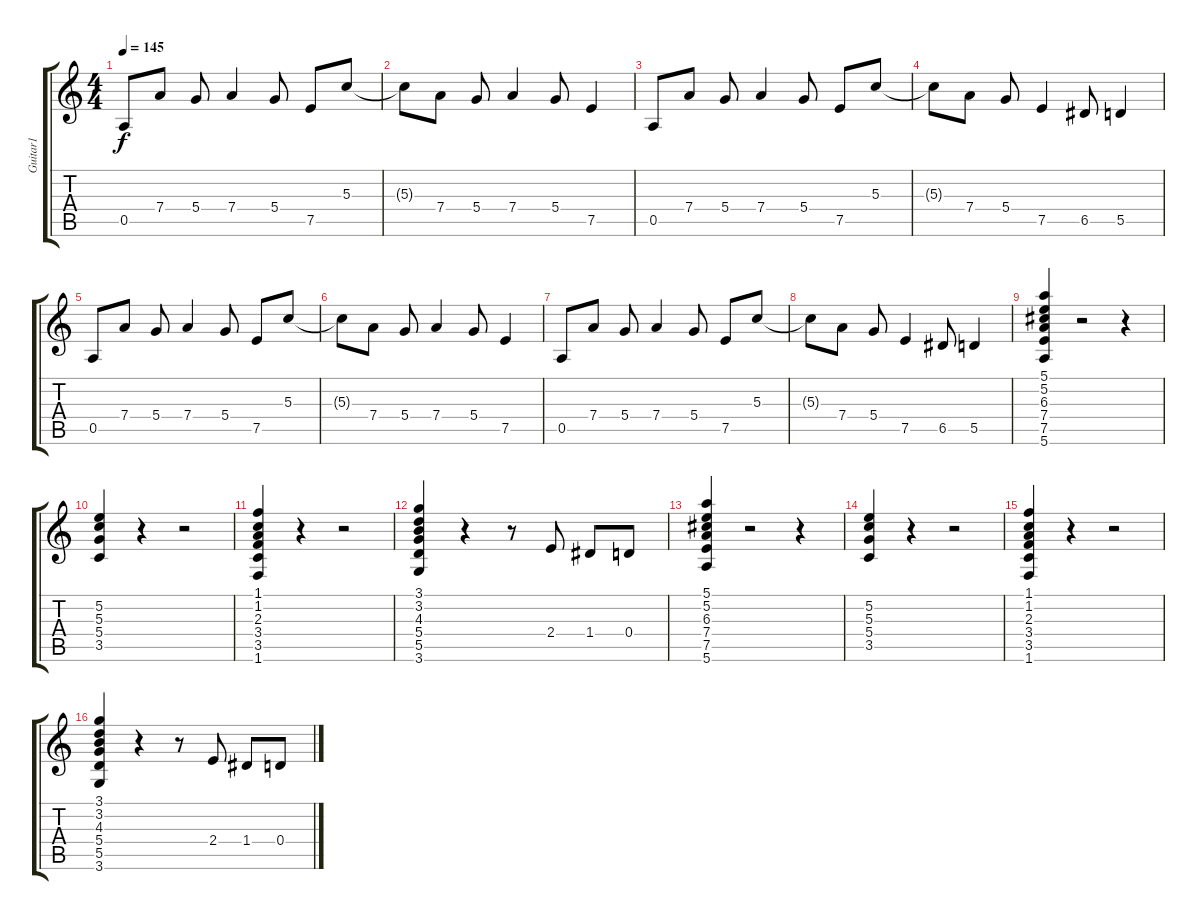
\track ("Guitar1" "Guitar1") {instrument distortionguitar}
\staff {score tabs}
\tuning (E4 B3 G3 D3 A2 E2) {hide}
\ts (4 4)
\tempo 145
\clef g2
\ks c
0.5.8{dy f instrument distortionguitar} 7.4.8 5.4.8 7.4.4 5.4.8 7.5.8 5.3.8 |
5.3{t}.8 7.4.8 5.4.8 7.4.4 5.4.8 7.5.4 |
0.5.8 7.4.8 5.4.8 7.4.4 5.4.8 7.5.8 5.3.8 |
5.3{t}.8 7.4.8 5.4.8 7.5.4 6.5.8 5.5.4 |
0.5.8 7.4.8 5.4.8 7.4.4 5.4.8 7.5.8 5.3.8 |
5.3{t}.8 7.4.8 5.4.8 7.4.4 5.4.8 7.5.4 |
0.5.8 7.4.8 5.4.8 7.4.4 5.4.8 7.5.8 5.3.8 |
5.3{t}.8 7.4.8 5.4.8 7.5.4 6.5.8 5.5.4 |
(5.1 5.2 6.3 7.4 7.5 5.6).4 r.2 r.4 |
(5.2 5.3 5.4 3.5).4 r.4 r.2 |
(1.1 1.2 2.3 3.4 3.5 1.6).4 r.4 r.2 |
(3.1 3.2 4.3 5.4 5.5 3.6).4 r.4 r.8 2.4.8 1.4.8 0.4.8 |
(5.1 5.2 6.3 7.4 7.5 5.6).4 r.2 r.4 |
(5.2 5.3 5.4 3.5).4 r.4 r.2 |
(1.1 1.2 2.3 3.4 3.5 1.6).4 r.4 r.2 |
(3.1 3.2 4.3 5.4 5.5 3.6).4 r.4 r.8 2.4.8 1.4.8 0.4.8
